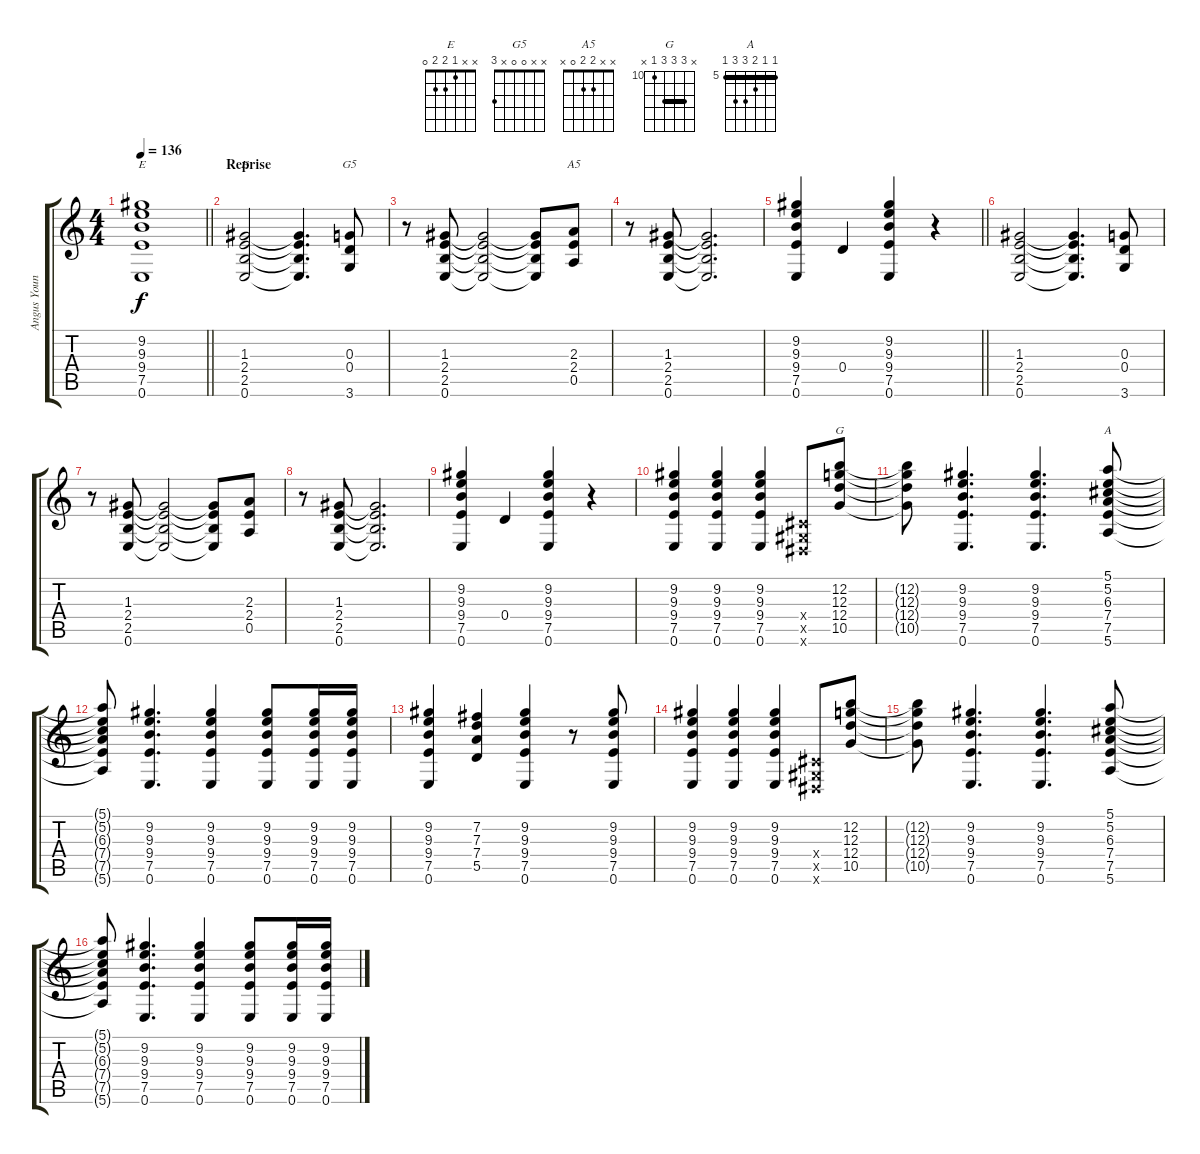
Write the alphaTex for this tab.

\track ("Angus Young " "Angus Youn") {instrument overdrivenguitar}
\staff {score tabs}
\tuning (E4 B3 G3 D3 A2 E2) {hide}
\chord ("E" x 9 9 9 7 0) {firstfret 7 barre 9}
\chord ("E" x x 1 2 2 0)
\chord ("G5" x x 0 0 x 3)
\chord ("A5" x x 2 2 0 x)
\chord ("G" x 12 12 12 10 x) {firstfret 10 barre 12}
\chord ("A" 5 5 6 7 7 5) {firstfret 5 barre 5}
\ts (4 4)
\tempo 136
\clef g2
\barLineRight lightlight
\ks c
(9.2{t} 9.3{t} 9.4{t} 7.5{t} 0.6{t}).1{ch "E" dy f} |
\section ("" "Reprise")
(1.3 2.4 2.5 0.6).2{ch "E"} (1.3{t} 2.4{t} 2.5{t} 0.6{t}).4{d} (0.3 0.4 3.6).8{ch "G5"} |
r.8 (1.3 2.4 2.5 0.6).8 (1.3{t} 2.4{t} 2.5{t} 0.6{t}).2 (1.3{t} 2.4{t} 2.5{t} 0.6{t}).8 (2.3 2.4 0.5).8{ch "A5"} |
r.8 (1.3 2.4 2.5 0.6).8 (1.3{t} 2.4{t} 2.5{t} 0.6{t}).2{d} |
\barLineRight lightlight
(9.2 9.3 9.4 7.5 0.6).4 0.4.4 (9.2 9.3 9.4 7.5 0.6).4 r.4 |
(1.3 2.4 2.5 0.6).2 (1.3{t} 2.4{t} 2.5{t} 0.6{t}).4{d} (0.3 0.4 3.6).8 |
r.8 (1.3 2.4 2.5 0.6).8 (1.3{t} 2.4{t} 2.5{t} 0.6{t}).2 (1.3{t} 2.4{t} 2.5{t} 0.6{t}).8 (2.3 2.4 0.5).8 |
r.8 (1.3 2.4 2.5 0.6).8 (1.3{t} 2.4{t} 2.5{t} 0.6{t}).2{d} |
(9.2 9.3 9.4 7.5 0.6).4 0.4.4 (9.2 9.3 9.4 7.5 0.6).4 r.4 |
(9.2 9.3 9.4 7.5 0.6).4 (9.2 9.3 9.4 7.5 0.6).4 (9.2 9.3 9.4 7.5 0.6).4 (-1.4{x} -1.5{x} -1.6{x}).8 (12.2 12.3 12.4 10.5).8{ch "G"} |
(12.2{t} 12.3{t} 12.4{t} 10.5{t}).8 (9.2 9.3 9.4 7.5 0.6).4{d} (9.2 9.3 9.4 7.5 0.6).4{d} (5.1 5.2 6.3 7.4 7.5 5.6).8{ch "A"} |
(5.1{t} 5.2{t} 6.3{t} 7.4{t} 7.5{t} 5.6{t}).8 (9.2 9.3 9.4 7.5 0.6).4{d} (9.2 9.3 9.4 7.5 0.6).4 (9.2 9.3 9.4 7.5 0.6).8 (9.2 9.3 9.4 7.5 0.6).16 (9.2 9.3 9.4 7.5 0.6).16 |
(9.2 9.3 9.4 7.5 0.6).4 (7.2 7.3 7.4 5.5).4 (9.2 9.3 9.4 7.5 0.6).4 r.8 (9.2 9.3 9.4 7.5 0.6).8 |
(9.2 9.3 9.4 7.5 0.6).4 (9.2 9.3 9.4 7.5 0.6).4 (9.2 9.3 9.4 7.5 0.6).4 (-1.4{x} -1.5{x} -1.6{x}).8 (12.2 12.3 12.4 10.5).8 |
(12.2{t} 12.3{t} 12.4{t} 10.5{t}).8 (9.2 9.3 9.4 7.5 0.6).4{d} (9.2 9.3 9.4 7.5 0.6).4{d} (5.1 5.2 6.3 7.4 7.5 5.6).8 |
(5.1{t} 5.2{t} 6.3{t} 7.4{t} 7.5{t} 5.6{t}).8 (9.2 9.3 9.4 7.5 0.6).4{d} (9.2 9.3 9.4 7.5 0.6).4 (9.2 9.3 9.4 7.5 0.6).8 (9.2 9.3 9.4 7.5 0.6).16 (9.2 9.3 9.4 7.5 0.6).16
